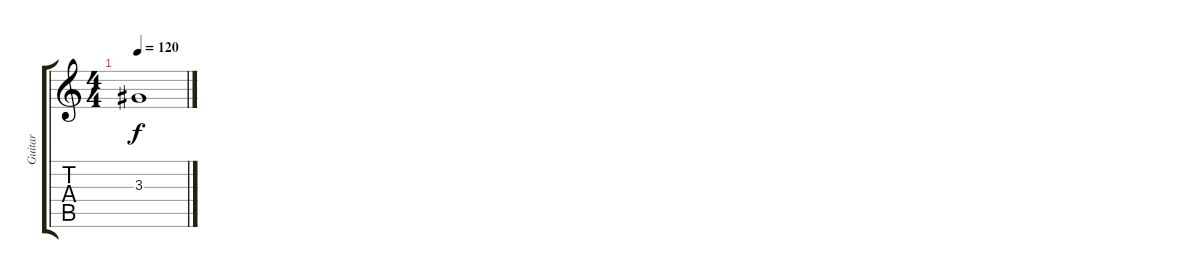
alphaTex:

\track ("Guitar" "Guitar") {instrument distortionguitar}
\staff {score tabs}
\tuning (D4 A3 F3 C3 G2 C2) {hide}
\ts (4 4)
\tempo 120
\clef g2
\ks c
3.3{t}.1{dy f}
